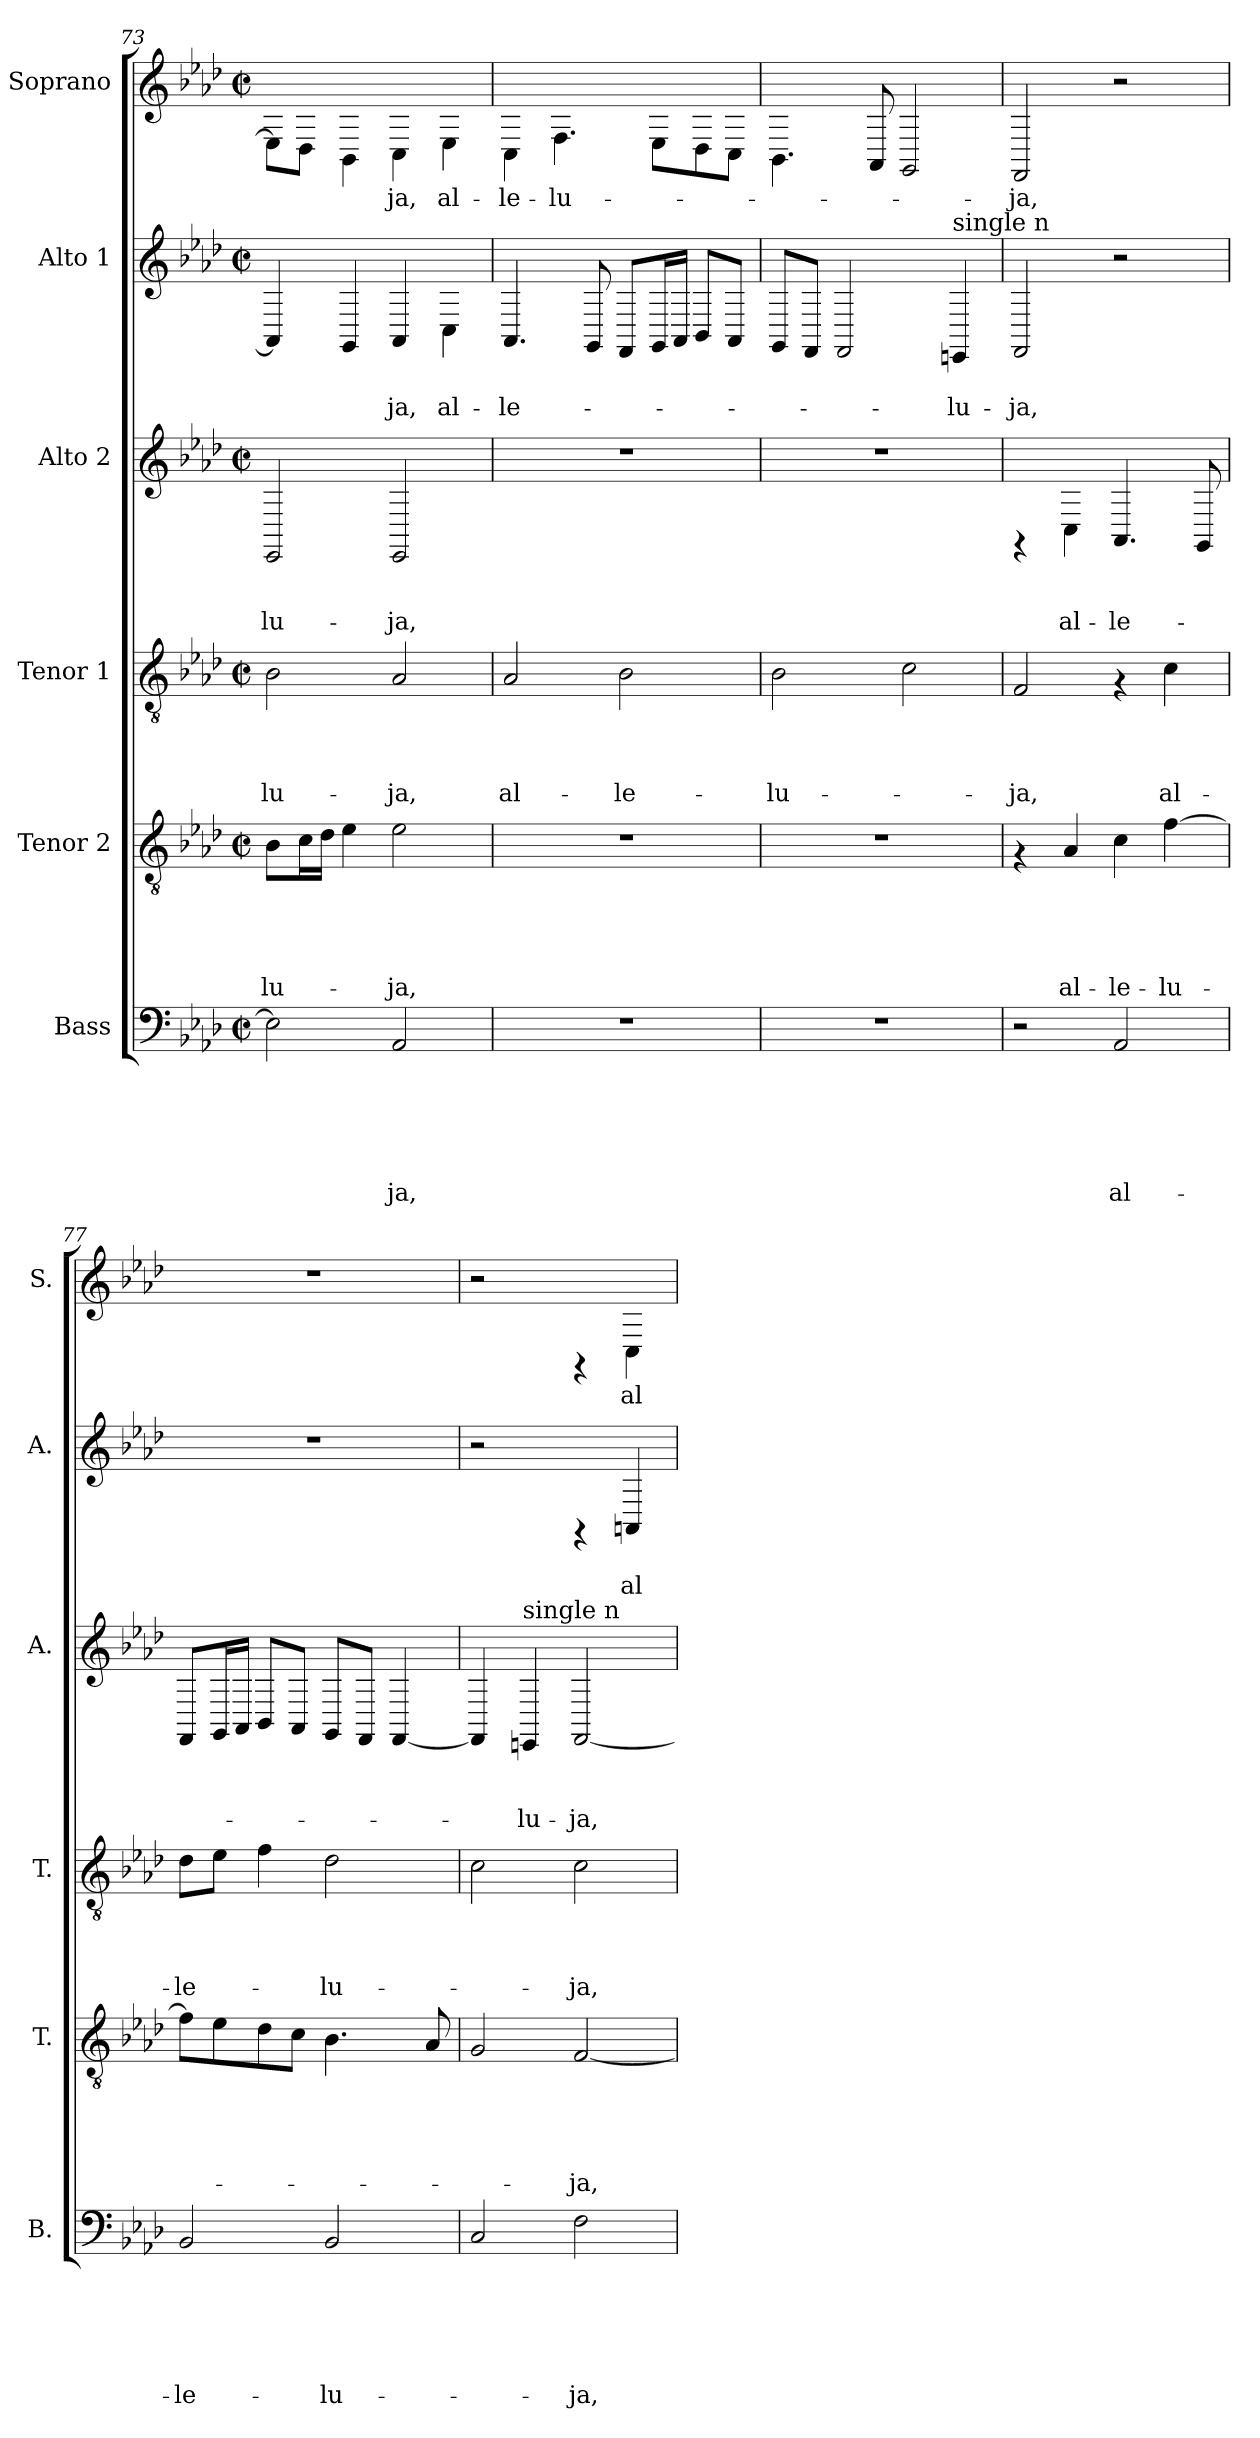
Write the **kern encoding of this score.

**kern	**text	**text	**text	**text	**text	**text	**kern	**text	**text	**text	**text	**text	**kern	**text	**text	**text	**text	**kern	**text	**text	**text	**kern	**text	**text	**kern	**text
*part6	*part6	*part6	*part6	*part6	*part6	*part6	*part5	*part5	*part5	*part5	*part5	*part5	*part4	*part4	*part4	*part4	*part4	*part3	*part3	*part3	*part3	*part2	*part2	*part2	*part1	*part1
*staff6	*staff6	*staff6	*staff6	*staff6	*staff6	*staff6	*staff5	*staff5	*staff5	*staff5	*staff5	*staff5	*staff4	*staff4	*staff4	*staff4	*staff4	*staff3	*staff3	*staff3	*staff3	*staff2	*staff2	*staff2	*staff1	*staff1
*I"Bass	*	*	*	*	*	*	*I"Tenor 2	*	*	*	*	*	*I"Tenor 1	*	*	*	*	*I"Alto 2	*	*	*	*I"Alto 1	*	*	*I"Soprano	*
*I'B.	*	*	*	*	*	*	*I'T.	*	*	*	*	*	*I'T.	*	*	*	*	*I'A.	*	*	*	*I'A.	*	*	*I'S.	*
*clefF4	*	*	*	*	*	*	*clefGv2	*	*	*	*	*	*clefGv2	*	*	*	*	*clefG2	*	*	*	*clefG2	*	*	*clefG2	*
*k[b-e-a-d-]	*	*	*	*	*	*	*k[b-e-a-d-]	*	*	*	*	*	*k[b-e-a-d-]	*	*	*	*	*k[b-e-a-d-]	*	*	*	*k[b-e-a-d-]	*	*	*k[b-e-a-d-]	*
*A-:	*	*	*	*	*	*	*A-:	*	*	*	*	*	*A-:	*	*	*	*	*A-:	*	*	*	*A-:	*	*	*A-:	*
*M2/2	*	*	*	*	*	*	*M2/2	*	*	*	*	*	*M2/2	*	*	*	*	*M2/2	*	*	*	*M2/2	*	*	*M2/2	*
*met(c|)	*	*	*	*	*	*	*met(c|)	*	*	*	*	*	*met(c|)	*	*	*	*	*met(c|)	*	*	*	*met(c|)	*	*	*met(c|)	*
=73	=73	=73	=73	=73	=73	=73	=73	=73	=73	=73	=73	=73	=73	=73	=73	=73	=73	=73	=73	=73	=73	=73	=73	=73	=73	=73
!	!	!	!	!	!	!	!	!	!	!	!	!LO:LY:b	!	!	!	!	!LO:LY:b	!	!	!	!LO:LY:b	!	!	!	!	!
2E-\]	.	.	.	.	.	.	8B-\L	.	.	.	.	-lu-	2B-\	.	.	.	-lu-	2EE-/	.	.	-lu-	4AA-/]	.	.	8E-\L]	.
.	.	.	.	.	.	.	16c\L	.	.	.	.	.	.	.	.	.	.	.	.	.	.	.	.	.	8D-\J	.
.	.	.	.	.	.	.	16d-\JJ	.	.	.	.	.	.	.	.	.	.	.	.	.	.	.	.	.	.	.
.	.	.	.	.	.	.	4e-\	.	.	.	.	.	.	.	.	.	.	.	.	.	.	4GG/	.	.	4BB-\	.
!	!	!	!	!	!	!LO:LY:b	!	!	!	!	!	!LO:LY:b	!	!	!	!	!LO:LY:b	!	!	!	!LO:LY:b	!	!	!LO:LY:b	!	!LO:LY:b
2AA-/	.	.	.	.	.	-ja,	2e-\	.	.	.	.	-ja,	2A-/	.	.	.	-ja,	2EE-/	.	.	-ja,	4AA-/	.	-ja,	4C\	-ja,
!	!	!	!	!	!	!	!	!	!	!	!	!	!	!	!	!	!	!	!	!	!	!	!	!LO:LY:b	!	!LO:LY:b
.	.	.	.	.	.	.	.	.	.	.	.	.	.	.	.	.	.	.	.	.	.	4C\	.	al-	4E-\	al-
=74	=74	=74	=74	=74	=74	=74	=74	=74	=74	=74	=74	=74	=74	=74	=74	=74	=74	=74	=74	=74	=74	=74	=74	=74	=74	=74
!	!	!	!	!	!	!	!	!	!	!	!	!	!	!	!	!	!LO:LY:b	!	!	!	!	!	!	!LO:LY:b	!	!LO:LY:b
1r	.	.	.	.	.	.	1r	.	.	.	.	.	2A-/	.	.	.	al-	1r	.	.	.	4.AA-/	.	-le-	4C\	-le-
!	!	!	!	!	!	!	!	!	!	!	!	!	!	!	!	!	!	!	!	!	!	!	!	!	!	!LO:LY:b
.	.	.	.	.	.	.	.	.	.	.	.	.	.	.	.	.	.	.	.	.	.	.	.	.	4.F\	-lu-
.	.	.	.	.	.	.	.	.	.	.	.	.	.	.	.	.	.	.	.	.	.	8GG/	.	.	.	.
!	!	!	!	!	!	!	!	!	!	!	!	!	!	!	!	!	!LO:LY:b	!	!	!	!	!	!	!	!	!
.	.	.	.	.	.	.	.	.	.	.	.	.	2B-\	.	.	.	-le-	.	.	.	.	8FF/L	.	.	.	.
.	.	.	.	.	.	.	.	.	.	.	.	.	.	.	.	.	.	.	.	.	.	16GG/L	.	.	8E-\L	.
.	.	.	.	.	.	.	.	.	.	.	.	.	.	.	.	.	.	.	.	.	.	16AA-/JJ	.	.	.	.
.	.	.	.	.	.	.	.	.	.	.	.	.	.	.	.	.	.	.	.	.	.	8BB-/L	.	.	8D-\	.
.	.	.	.	.	.	.	.	.	.	.	.	.	.	.	.	.	.	.	.	.	.	8AA-/J	.	.	8C\J	.
=75	=75	=75	=75	=75	=75	=75	=75	=75	=75	=75	=75	=75	=75	=75	=75	=75	=75	=75	=75	=75	=75	=75	=75	=75	=75	=75
!	!	!	!	!	!	!	!	!	!	!	!	!	!	!	!	!	!LO:LY:b	!	!	!	!	!	!	!	!	!
1r	.	.	.	.	.	.	1r	.	.	.	.	.	2B-\	.	.	.	-lu-	1r	.	.	.	8GG/L	.	.	4.BB-\	.
.	.	.	.	.	.	.	.	.	.	.	.	.	.	.	.	.	.	.	.	.	.	8FF/J	.	.	.	.
.	.	.	.	.	.	.	.	.	.	.	.	.	.	.	.	.	.	.	.	.	.	2FF/	.	.	.	.
.	.	.	.	.	.	.	.	.	.	.	.	.	.	.	.	.	.	.	.	.	.	.	.	.	8AA-/	.
.	.	.	.	.	.	.	.	.	.	.	.	.	2c\	.	.	.	.	.	.	.	.	.	.	.	2GG/	.
!	!	!	!	!	!	!	!	!	!	!	!	!	!	!	!	!	!	!	!	!	!	!LO:TX:a:t=single n	!	!	!	!
!	!	!	!	!	!	!	!	!	!	!	!	!	!	!	!	!	!	!	!	!	!	!	!	!LO:LY:b	!	!
.	.	.	.	.	.	.	.	.	.	.	.	.	.	.	.	.	.	.	.	.	.	4EE/	.	-lu-	.	.
=76	=76	=76	=76	=76	=76	=76	=76	=76	=76	=76	=76	=76	=76	=76	=76	=76	=76	=76	=76	=76	=76	=76	=76	=76	=76	=76
!	!	!	!	!	!	!	!	!	!	!	!	!	!	!	!	!	!LO:LY:b	!	!	!	!	!	!	!LO:LY:b	!	!LO:LY:b
2r	.	.	.	.	.	.	4rF	.	.	.	.	.	2F/	.	.	.	-ja,	4rFF	.	.	.	2FF/	.	-ja,	2FF/	-ja,
!	!	!	!	!	!	!	!	!	!	!	!	!LO:LY:b	!	!	!	!	!	!	!	!	!LO:LY:b	!	!	!	!	!
.	.	.	.	.	.	.	4A-/	.	.	.	.	al-	.	.	.	.	.	4C\	.	.	al-	.	.	.	.	.
!	!	!	!	!	!	!LO:LY:b	!	!	!	!	!	!LO:LY:b	!	!	!	!	!	!	!	!	!LO:LY:b	!	!	!	!	!
2AA-/	.	.	.	.	.	al-	4c\	.	.	.	.	-le-	4rF	.	.	.	.	4.AA-/	.	.	-le-	2r	.	.	2r	.
!	!	!	!	!	!	!	!	!	!	!	!	!LO:LY:b	!	!	!	!	!LO:LY:b	!	!	!	!	!	!	!	!	!
.	.	.	.	.	.	.	[>4f\	.	.	.	.	-lu-	4c\	.	.	.	al-	.	.	.	.	.	.	.	.	.
.	.	.	.	.	.	.	.	.	.	.	.	.	.	.	.	.	.	8GG/	.	.	.	.	.	.	.	.
=77	=77	=77	=77	=77	=77	=77	=77	=77	=77	=77	=77	=77	=77	=77	=77	=77	=77	=77	=77	=77	=77	=77	=77	=77	=77	=77
!	!	!	!	!	!	!LO:LY:b	!	!	!	!	!	!	!	!	!	!	!LO:LY:b	!	!	!	!	!	!	!	!	!
2BB-/	.	.	.	.	.	-le-	8f\L]	.	.	.	.	.	8d-\L	.	.	.	-le-	8FF/L	.	.	.	1r	.	.	1r	.
.	.	.	.	.	.	.	8e-\	.	.	.	.	.	8e-\J	.	.	.	.	16GG/L	.	.	.	.	.	.	.	.
.	.	.	.	.	.	.	.	.	.	.	.	.	.	.	.	.	.	16AA-/JJ	.	.	.	.	.	.	.	.
.	.	.	.	.	.	.	8d-\	.	.	.	.	.	4f\	.	.	.	.	8BB-/L	.	.	.	.	.	.	.	.
.	.	.	.	.	.	.	8c\J	.	.	.	.	.	.	.	.	.	.	8AA-/J	.	.	.	.	.	.	.	.
!	!	!	!	!	!	!LO:LY:b	!	!	!	!	!	!	!	!	!	!	!LO:LY:b	!	!	!	!	!	!	!	!	!
2BB-/	.	.	.	.	.	-lu-	4.B-\	.	.	.	.	.	2d-\	.	.	.	-lu-	8GG/L	.	.	.	.	.	.	.	.
.	.	.	.	.	.	.	.	.	.	.	.	.	.	.	.	.	.	8FF/J	.	.	.	.	.	.	.	.
.	.	.	.	.	.	.	.	.	.	.	.	.	.	.	.	.	.	[<4FF/	.	.	.	.	.	.	.	.
.	.	.	.	.	.	.	8A-/	.	.	.	.	.	.	.	.	.	.	.	.	.	.	.	.	.	.	.
!!LO:PB:g=z
=78	=78	=78	=78	=78	=78	=78	=78	=78	=78	=78	=78	=78	=78	=78	=78	=78	=78	=78	=78	=78	=78	=78	=78	=78	=78	=78
2C/	.	.	.	.	.	.	2G/	.	.	.	.	.	2c\	.	.	.	.	4FF/]	.	.	.	2r	.	.	2r	.
!	!	!	!	!	!	!	!	!	!	!	!	!	!	!	!	!	!	!LO:TX:a:t=single n	!	!	!	!	!	!	!	!
!	!	!	!	!	!	!	!	!	!	!	!	!	!	!	!	!	!	!	!	!	!LO:LY:b	!	!	!	!	!
.	.	.	.	.	.	.	.	.	.	.	.	.	.	.	.	.	.	4EE/	.	.	-lu-	.	.	.	.	.
!	!	!	!	!	!	!LO:LY:b	!	!	!	!	!	!LO:LY:b	!	!	!	!	!LO:LY:b	!	!	!	!LO:LY:b	!	!	!	!	!
2F\	.	.	.	.	.	-ja,	[<2F/	.	.	.	.	-ja,	2c\	.	.	.	-ja,	[<2FF/	.	.	-ja,	4rFF	.	.	4rFF	.
!	!	!	!	!	!	!	!	!	!	!	!	!	!	!	!	!	!	!	!	!	!	!	!	!LO:LY:b	!	!LO:LY:b
.	.	.	.	.	.	.	.	.	.	.	.	.	.	.	.	.	.	.	.	.	.	4AAn/	.	al-	4C\	al-
=	=	=	=	=	=	=	=	=	=	=	=	=	=	=	=	=	=	=	=	=	=	=	=	=	=	=
*-	*-	*-	*-	*-	*-	*-	*-	*-	*-	*-	*-	*-	*-	*-	*-	*-	*-	*-	*-	*-	*-	*-	*-	*-	*-	*-
